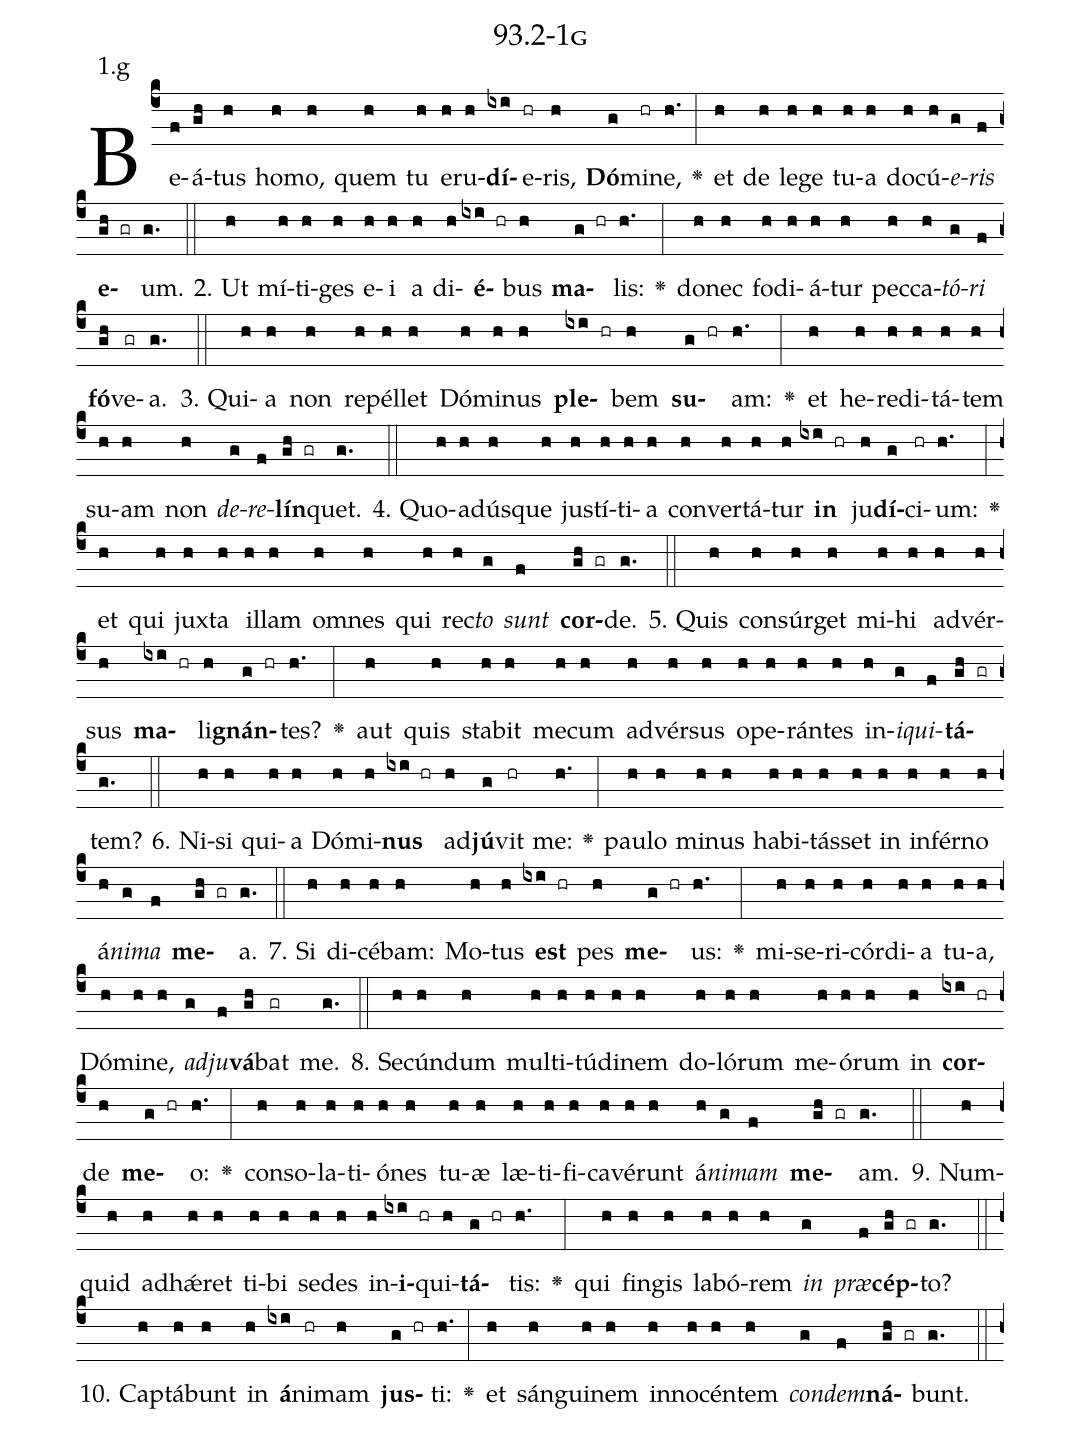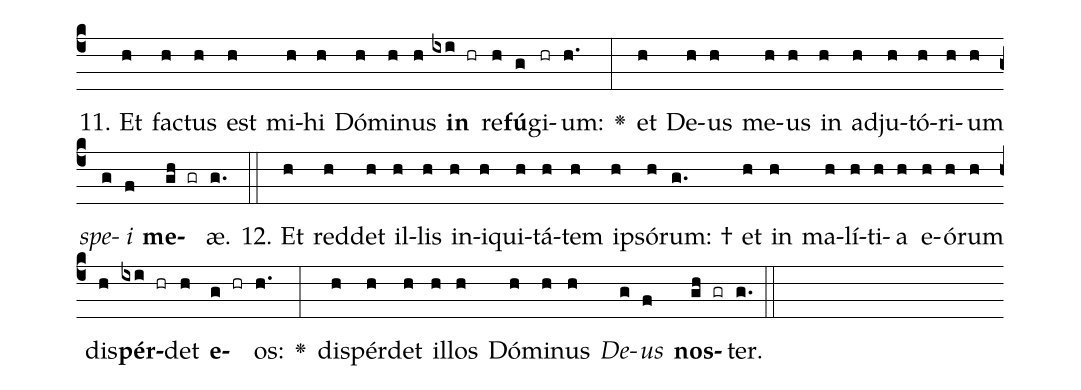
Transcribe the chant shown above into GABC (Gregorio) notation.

name: 93.2-1g;
annotation: 1.g;
%%
(c4)Be(f)á(gh)tus(h) ho(h)mo,(h) quem(h) tu(h) e(h)ru(h)<b>dí</b>(ixi)e(hr)ris,(h) <b>Dó</b>(g)mi(hr)ne,(h.) <v>\greheightstar</v>(:) et(h) de(h) le(h)ge(h) tu(h)a(h) do(h)cú(h)<i>e</i>(g)<i>ris</i>(f) <b>e</b>(gh gr)um.(g.) (::)
2. Ut(h) mí(h)ti(h)ges(h) e(h)i(h) a(h) di(h)<b>é</b>(ixi hr)bus(h) <b>ma</b>(g hr)lis:(h.) <v>\greheightstar</v>(:) do(h)nec(h) fo(h)di(h)á(h)tur(h) pec(h)ca(h)<i>tó</i>(g)<i>ri</i>(f) <b>fó</b>(gh)ve(gr)a.(g.) (::)
3. Qui(h)a(h) non(h) re(h)pél(h)let(h) Dó(h)mi(h)nus(h) <b>ple</b>(ixi hr)bem(h) <b>su</b>(g hr)am:(h.) <v>\greheightstar</v>(:) et(h) he(h)re(h)di(h)tá(h)tem(h) su(h)am(h) non(h) <i>de</i>(g)<i>re</i>(f)<b>lín</b>(gh gr)quet.(g.) (::)
4. Quo(h)ad(h)ús(h)que(h) jus(h)tí(h)ti(h)a(h) con(h)ver(h)tá(h)tur(h) <b>in</b>(ixi hr) ju(h)<b>dí</b>(g)ci(hr)um:(h.) <v>\greheightstar</v>(:) et(h) qui(h) jux(h)ta(h) il(h)lam(h) om(h)nes(h) qui(h) rec(h)<i>to</i>(g) <i>sunt</i>(f) <b>cor</b>(gh gr)de.(g.) (::)
5. Quis(h) con(h)súr(h)get(h) mi(h)hi(h) ad(h)vér(h)sus(h) <b>ma</b>(ixi hr)li(h)<b>gnán</b>(g hr)tes?(h.) <v>\greheightstar</v>(:) aut(h) quis(h) sta(h)bit(h) me(h)cum(h) ad(h)vér(h)sus(h) o(h)pe(h)rán(h)tes(h) in(h)<i>i</i>(g)<i>qui</i>(f)<b>tá</b>(gh gr)tem?(g.) (::)
6. Ni(h)si(h) qui(h)a(h) Dó(h)mi(h)<b>nus</b>(ixi hr) ad(h)<b>jú</b>(g)vit(hr) me:(h.) <v>\greheightstar</v>(:) pau(h)lo(h) mi(h)nus(h) ha(h)bi(h)tás(h)set(h) in(h) in(h)fér(h)no(h) á(h)<i>ni</i>(g)<i>ma</i>(f) <b>me</b>(gh gr)a.(g.) (::)
7. Si(h) di(h)cé(h)bam:(h) Mo(h)tus(h) <b>est</b>(ixi hr) pes(h) <b>me</b>(g hr)us:(h.) <v>\greheightstar</v>(:) mi(h)se(h)ri(h)cór(h)di(h)a(h) tu(h)a,(h) Dó(h)mi(h)ne,(h) <i>ad</i>(g)<i>ju</i>(f)<b>vá</b>(gh)bat(gr) me.(g.) (::)
8. Se(h)cún(h)dum(h) mul(h)ti(h)tú(h)di(h)nem(h) do(h)ló(h)rum(h) me(h)ó(h)rum(h) in(h) <b>cor</b>(ixi hr)de(h) <b>me</b>(g hr)o:(h.) <v>\greheightstar</v>(:) con(h)so(h)la(h)ti(h)ó(h)nes(h) tu(h)æ(h) læ(h)ti(h)fi(h)ca(h)vé(h)runt(h) á(h)<i>ni</i>(g)<i>mam</i>(f) <b>me</b>(gh gr)am.(g.) (::)
9. Num(h)quid(h) ad(h)hǽ(h)ret(h) ti(h)bi(h) se(h)des(h) in(h)<b>i</b>(ixi hr)qui(h)<b>tá</b>(g hr)tis:(h.) <v>\greheightstar</v>(:) qui(h) fin(h)gis(h) la(h)bó(h)rem(h) <i>in</i>(g) <i>præ</i>(f)<b>cép</b>(gh gr)to?(g.) (::)
10. Cap(h)tá(h)bunt(h) in(h) <b>á</b>(ixi)ni(hr)mam(h) <b>jus</b>(g hr)ti:(h.) <v>\greheightstar</v>(:) et(h) sán(h)gui(h)nem(h) in(h)no(h)cén(h)tem(h) <i>con</i>(g)<i>dem</i>(f)<b>ná</b>(gh gr)bunt.(g.) (::)
11. Et(h) fac(h)tus(h) est(h) mi(h)hi(h) Dó(h)mi(h)nus(h) <b>in</b>(ixi hr) re(h)<b>fú</b>(g)gi(hr)um:(h.) <v>\greheightstar</v>(:) et(h) De(h)us(h) me(h)us(h) in(h) ad(h)ju(h)tó(h)ri(h)um(h) <i>spe</i>(g)<i>i</i>(f) <b>me</b>(gh gr)æ.(g.) (::)
12. Et(h) red(h)det(h) il(h)lis(h) in(h)i(h)qui(h)tá(h)tem(h) ip(h)só(h)rum: †(g.) et(h) in(h) ma(h)lí(h)ti(h)a(h) e(h)ó(h)rum(h) dis(h)<b>pér</b>(ixi hr)det(h) <b>e</b>(g hr)os:(h.) <v>\greheightstar</v>(:) dis(h)pér(h)det(h) il(h)los(h) Dó(h)mi(h)nus(h) <i>De</i>(g)<i>us</i>(f) <b>nos</b>(gh gr)ter.(g.) (::)
